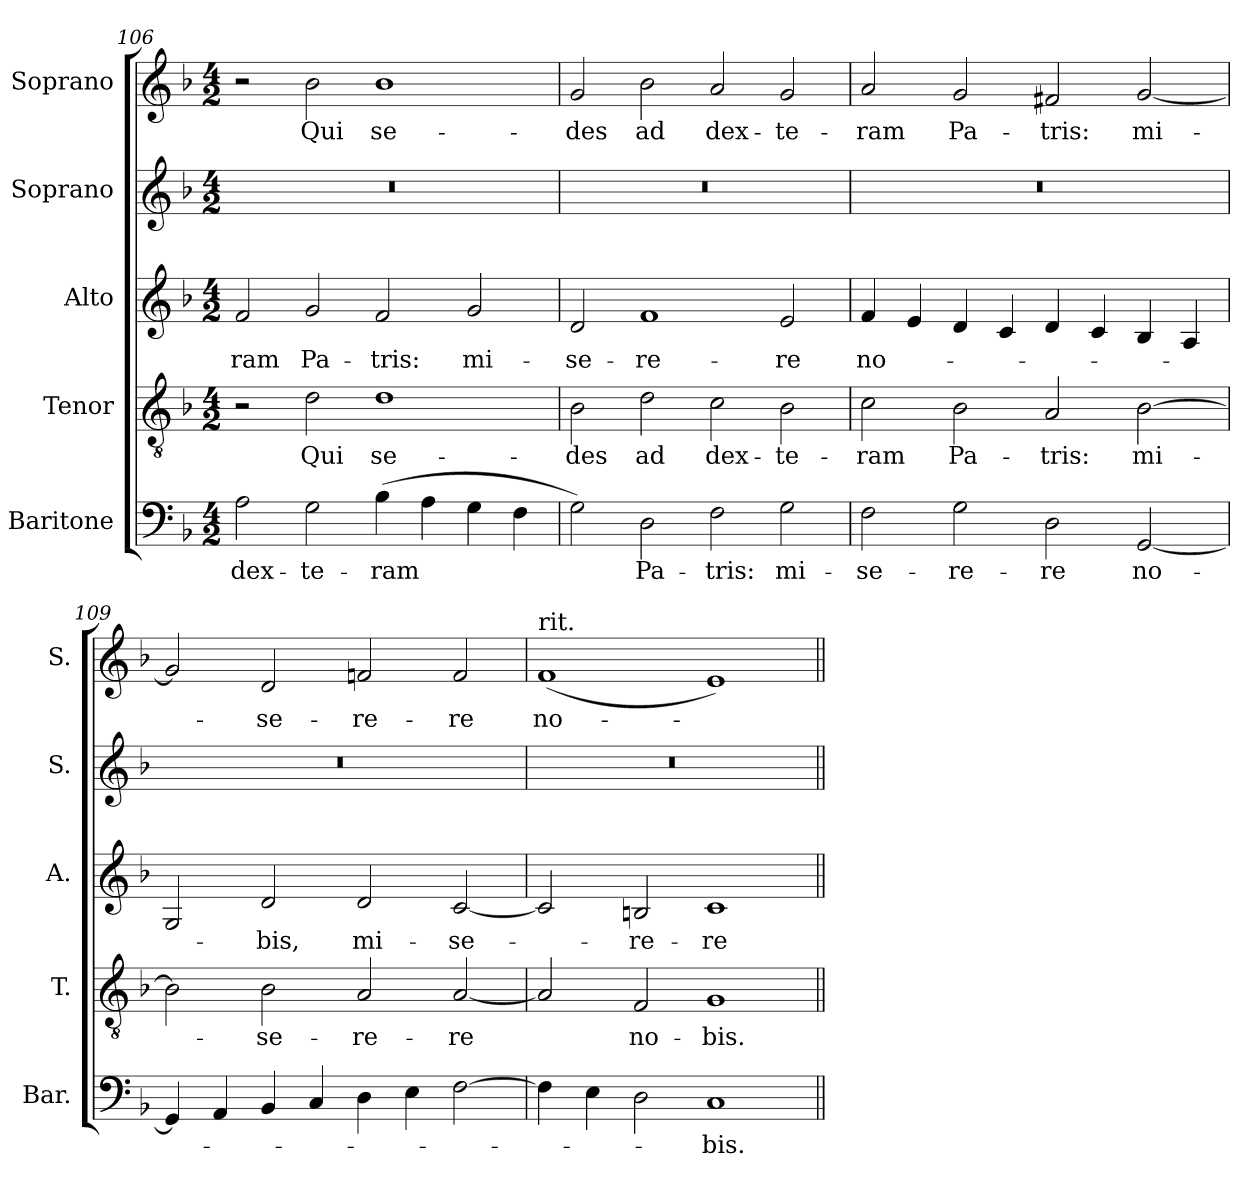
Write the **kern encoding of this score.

**kern	**text	**kern	**text	**kern	**text	**kern	**kern	**text
*part5	*part5	*part4	*part4	*part3	*part3	*part2	*part1	*part1
*staff5	*staff5	*staff4	*staff4	*staff3	*staff3	*staff2	*staff1	*staff1
*I"Baritone	*	*I"Tenor	*	*I"Alto	*	*I"Soprano	*I"Soprano	*
*I'Bar.	*	*I'T.	*	*I'A.	*	*I'S.	*I'S.	*
*clefF4	*	*clefGv2	*	*clefG2	*	*clefG2	*clefG2	*
*	*	*ITrd7c12	*	*	*	*	*	*
*k[b-]	*	*k[b-]	*	*k[b-]	*	*k[b-]	*k[b-]	*
*F:	*	*F:	*	*F:	*	*F:	*F:	*
*M4/2	*	*M4/2	*	*M4/2	*	*M4/2	*M4/2	*
=106	=106	=106	=106	=106	=106	=106	=106	=106
!	!LO:LY:b:color=#000000	!	!	!	!	!	!	!
!	!	!	!	!	!LO:LY:b:color=#000000	!LO:N:vis=1	!	!
2Ai\	dex-	2r	.	2fi/	-ram	0r	2r	.
!	!LO:LY:b:color=#000000	!	!	!	!	!	!	!
!	!	!	!LO:LY:b:color=#000000	!	!	!	!	!
!	!	!	!	!	!LO:LY:b:color=#000000	!	!	!
!	!	!	!	!	!	!	!	!LO:LY:b:color=#000000
2Gi\	-te-	2Di\	Qui	2gi/	Pa-	.	2b-i\	Qui
!	!LO:LY:b:color=#000000	!	!	!	!	!	!	!
!	!	!	!LO:LY:b:color=#000000	!	!	!	!	!
!	!	!	!	!	!LO:LY:b:color=#000000	!	!	!
!	!	!	!	!	!	!	!	!LO:LY:b:color=#000000
(4B-i\	-ram	1Di	se-	2fi/	-tris:	.	1b-i	se-
4Ai\	.	.	.	.	.	.	.	.
!	!	!	!	!	!LO:LY:b:color=#000000	!	!	!
4Gi\	.	.	.	2gi/	mi-	.	.	.
4Fi\	.	.	.	.	.	.	.	.
!!LO:LB:g=z
=107	=107	=107	=107	=107	=107	=107	=107	=107
!	!	!	!LO:LY:b:color=#000000	!	!	!	!	!
!	!	!	!	!	!LO:LY:b:color=#000000	!LO:N:vis=1	!	!
!	!	!	!	!	!	!	!	!LO:LY:b:color=#000000
2Gi\)	.	2BB-i\	-des	2di/	-se-	0r	2gi/	-des
!	!LO:LY:b:color=#000000	!	!	!	!	!	!	!
!	!	!	!LO:LY:b:color=#000000	!	!	!	!	!
!	!	!	!	!	!LO:LY:b:color=#000000	!	!	!
!	!	!	!	!	!	!	!	!LO:LY:b:color=#000000
2Di\	Pa-	2Di\	ad	1fi	-re-	.	2b-i\	ad
!	!LO:LY:b:color=#000000	!	!	!	!	!	!	!
!	!	!	!LO:LY:b:color=#000000	!	!	!	!	!
!	!	!	!	!	!	!	!	!LO:LY:b:color=#000000
2Fi\	-tris:	2Ci\	dex-	.	.	.	2ai/	dex-
!	!LO:LY:b:color=#000000	!	!	!	!	!	!	!
!	!	!	!LO:LY:b:color=#000000	!	!	!	!	!
!	!	!	!	!	!LO:LY:b:color=#000000	!	!	!
!	!	!	!	!	!	!	!	!LO:LY:b:color=#000000
2Gi\	mi-	2BB-i\	-te-	2ei/	-re	.	2gi/	-te-
=108	=108	=108	=108	=108	=108	=108	=108	=108
!	!LO:LY:b:color=#000000	!	!	!	!	!	!	!
!	!	!	!LO:LY:b:color=#000000	!	!	!	!	!
!	!	!	!	!	!LO:LY:b:color=#000000	!LO:N:vis=1	!	!
!	!	!	!	!	!	!	!	!LO:LY:b:color=#000000
2Fi\	-se-	2Ci\	-ram	4fi/	no-	0r	2ai/	-ram
.	.	.	.	4ei/	.	.	.	.
!	!LO:LY:b:color=#000000	!	!	!	!	!	!	!
!	!	!	!LO:LY:b:color=#000000	!	!	!	!	!
!	!	!	!	!	!	!	!	!LO:LY:b:color=#000000
2Gi\	-re-	2BB-i\	Pa-	4di/	.	.	2gi/	Pa-
.	.	.	.	4ci/	.	.	.	.
!	!LO:LY:b:color=#000000	!	!	!	!	!	!	!
!	!	!	!LO:LY:b:color=#000000	!	!	!	!	!
!	!	!	!	!	!	!	!	!LO:LY:b:color=#000000
2Di\	-re	2AAi/	-tris:	4di/	.	.	2f#Xi/	-tris:
.	.	.	.	4ci/	.	.	.	.
!	!LO:LY:b:color=#000000	!	!	!	!	!	!	!
!	!	!	!LO:LY:b:color=#000000	!	!	!	!	!
!	!	!	!	!	!	!	!	!LO:LY:b:color=#000000
[2GGi/	no-	[2BB-i\	mi-	4B-i/	.	.	[2gi/	mi-
.	.	.	.	4Ai/	.	.	.	.
=109	=109	=109	=109	=109	=109	=109	=109	=109
!	!	!	!	!	!	!LO:N:vis=1	!	!
4GGi/]	.	2BB-i\]	.	2Gi/	.	0r	2gi/]	.
4AAi/	.	.	.	.	.	.	.	.
!	!	!	!LO:LY:b:color=#000000	!	!	!	!	!
!	!	!	!	!	!LO:LY:b:color=#000000	!	!	!
!	!	!	!	!	!	!	!	!LO:LY:b:color=#000000
4BB-i/	.	2BB-i\	-se-	2di/	-bis,	.	2di/	-se-
4Ci/	.	.	.	.	.	.	.	.
!	!	!	!LO:LY:b:color=#000000	!	!	!	!	!
!	!	!	!	!	!LO:LY:b:color=#000000	!	!	!
!	!	!	!	!	!	!	!	!LO:LY:b:color=#000000
4Di\	.	2AAi/	-re-	2di/	mi-	.	2fni/	-re-
4Ei\	.	.	.	.	.	.	.	.
!	!	!	!LO:LY:b:color=#000000	!	!	!	!	!
!	!	!	!	!	!LO:LY:b:color=#000000	!	!	!
!	!	!	!	!	!	!	!	!LO:LY:b:color=#000000
[2Fi\	.	[2AAi/	-re	[2ci/	-se-	.	2fi/	-re
=110	=110	=110	=110	=110	=110	=110	=110	=110
!	!	!	!	!	!	!LO:N:vis=1	!	!
!	!	!	!	!	!	!	!LO:TX:t=rit.	!
!	!	!	!	!	!	!	!	!LO:LY:b:color=#000000
4Fi\]	.	2AAi/]	.	2ci/]	.	0r	(1fi	no-
4Ei\	.	.	.	.	.	.	.	.
!	!	!	!LO:LY:b:color=#000000	!	!	!	!	!
!	!	!	!	!	!LO:LY:b:color=#000000	!	!	!
2Di\	.	2FFi/	no-	2Bni/	-re-	.	.	.
!	!LO:LY:b:color=#000000	!	!	!	!	!	!	!
!	!	!	!LO:LY:b:color=#000000	!	!	!	!	!
!	!	!	!	!	!LO:LY:b:color=#000000	!	!	!
1Ci	-bis.	1GGi	-bis.	1ci	-re	.	1ei)	.
=||	=||	=||	=||	=||	=||	=||	=||	=||
*-	*-	*-	*-	*-	*-	*-	*-	*-
